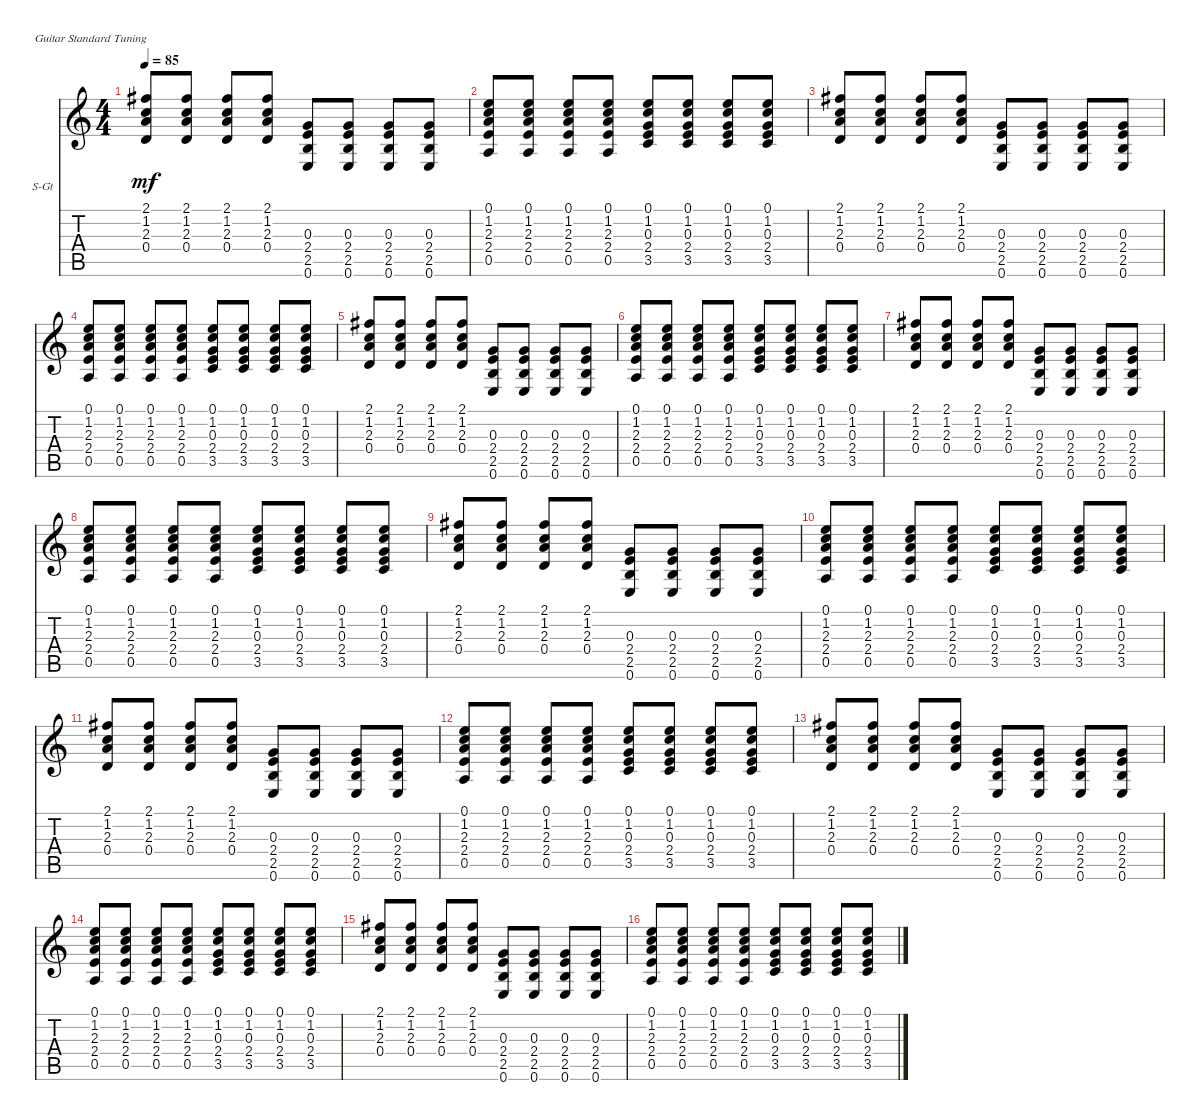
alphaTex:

\defaultSystemsLayout 4
\bracketExtendMode nobrackets
\firstSystemTrackNameOrientation horizontal
\otherSystemsTrackNameOrientation horizontal
\track ("Steel Guitar" "S-Gt") {instrument acousticguitarsteel}
\staff {score tabs}
\tuning (E4 B3 G3 D3 A2 E2)
\ts (4 4)
\tempo 85
\clef g2
\ks c
(0.4 2.3 1.2 2.1).8{dy mf} (0.4 2.3 1.2 2.1).8 (0.4 2.3 1.2 2.1).8 (0.4 2.3 1.2 2.1).8 (0.6 2.5 2.4 0.3).8 (0.6 2.5 2.4 0.3).8 (0.6 2.5 2.4 0.3).8 (0.6 2.5 2.4 0.3).8 |
(0.5 2.4 2.3 1.2 0.1).8 (0.5 2.4 2.3 1.2 0.1).8 (0.5 2.4 2.3 1.2 0.1).8 (0.5 2.4 2.3 1.2 0.1).8 (3.5 2.4 0.3 1.2 0.1).8 (3.5 2.4 0.3 1.2 0.1).8 (3.5 2.4 0.3 1.2 0.1).8 (3.5 2.4 0.3 1.2 0.1).8 |
(0.4 2.3 1.2 2.1).8 (0.4 2.3 1.2 2.1).8 (0.4 2.3 1.2 2.1).8 (0.4 2.3 1.2 2.1).8 (0.6 2.5 2.4 0.3).8 (0.6 2.5 2.4 0.3).8 (0.6 2.5 2.4 0.3).8 (0.6 2.5 2.4 0.3).8 |
(0.5 2.4 2.3 1.2 0.1).8 (0.5 2.4 2.3 1.2 0.1).8 (0.5 2.4 2.3 1.2 0.1).8 (0.5 2.4 2.3 1.2 0.1).8 (3.5 2.4 0.3 1.2 0.1).8 (3.5 2.4 0.3 1.2 0.1).8 (3.5 2.4 0.3 1.2 0.1).8 (3.5 2.4 0.3 1.2 0.1).8 |
(0.4 2.3 1.2 2.1).8 (0.4 2.3 1.2 2.1).8 (0.4 2.3 1.2 2.1).8 (0.4 2.3 1.2 2.1).8 (0.6 2.5 2.4 0.3).8 (0.6 2.5 2.4 0.3).8 (0.6 2.5 2.4 0.3).8 (0.6 2.5 2.4 0.3).8 |
(0.5 2.4 2.3 1.2 0.1).8 (0.5 2.4 2.3 1.2 0.1).8 (0.5 2.4 2.3 1.2 0.1).8 (0.5 2.4 2.3 1.2 0.1).8 (3.5 2.4 0.3 1.2 0.1).8 (3.5 2.4 0.3 1.2 0.1).8 (3.5 2.4 0.3 1.2 0.1).8 (3.5 2.4 0.3 1.2 0.1).8 |
(0.4 2.3 1.2 2.1).8 (0.4 2.3 1.2 2.1).8 (0.4 2.3 1.2 2.1).8 (0.4 2.3 1.2 2.1).8 (0.6 2.5 2.4 0.3).8 (0.6 2.5 2.4 0.3).8 (0.6 2.5 2.4 0.3).8 (0.6 2.5 2.4 0.3).8 |
(0.5 2.4 2.3 1.2 0.1).8 (0.5 2.4 2.3 1.2 0.1).8 (0.5 2.4 2.3 1.2 0.1).8 (0.5 2.4 2.3 1.2 0.1).8 (3.5 2.4 0.3 1.2 0.1).8 (3.5 2.4 0.3 1.2 0.1).8 (3.5 2.4 0.3 1.2 0.1).8 (3.5 2.4 0.3 1.2 0.1).8 |
(0.4 2.3 1.2 2.1).8 (0.4 2.3 1.2 2.1).8 (0.4 2.3 1.2 2.1).8 (0.4 2.3 1.2 2.1).8 (0.6 2.5 2.4 0.3).8 (0.6 2.5 2.4 0.3).8 (0.6 2.5 2.4 0.3).8 (0.6 2.5 2.4 0.3).8 |
(0.5 2.4 2.3 1.2 0.1).8 (0.5 2.4 2.3 1.2 0.1).8 (0.5 2.4 2.3 1.2 0.1).8 (0.5 2.4 2.3 1.2 0.1).8 (3.5 2.4 0.3 1.2 0.1).8 (3.5 2.4 0.3 1.2 0.1).8 (3.5 2.4 0.3 1.2 0.1).8 (3.5 2.4 0.3 1.2 0.1).8 |
(0.4 2.3 1.2 2.1).8 (0.4 2.3 1.2 2.1).8 (0.4 2.3 1.2 2.1).8 (0.4 2.3 1.2 2.1).8 (0.6 2.5 2.4 0.3).8 (0.6 2.5 2.4 0.3).8 (0.6 2.5 2.4 0.3).8 (0.6 2.5 2.4 0.3).8 |
(0.5 2.4 2.3 1.2 0.1).8 (0.5 2.4 2.3 1.2 0.1).8 (0.5 2.4 2.3 1.2 0.1).8 (0.5 2.4 2.3 1.2 0.1).8 (3.5 2.4 0.3 1.2 0.1).8 (3.5 2.4 0.3 1.2 0.1).8 (3.5 2.4 0.3 1.2 0.1).8 (3.5 2.4 0.3 1.2 0.1).8 |
(0.4 2.3 1.2 2.1).8 (0.4 2.3 1.2 2.1).8 (0.4 2.3 1.2 2.1).8 (0.4 2.3 1.2 2.1).8 (0.6 2.5 2.4 0.3).8 (0.6 2.5 2.4 0.3).8 (0.6 2.5 2.4 0.3).8 (0.6 2.5 2.4 0.3).8 |
(0.5 2.4 2.3 1.2 0.1).8 (0.5 2.4 2.3 1.2 0.1).8 (0.5 2.4 2.3 1.2 0.1).8 (0.5 2.4 2.3 1.2 0.1).8 (3.5 2.4 0.3 1.2 0.1).8 (3.5 2.4 0.3 1.2 0.1).8 (3.5 2.4 0.3 1.2 0.1).8 (3.5 2.4 0.3 1.2 0.1).8 |
(0.4 2.3 1.2 2.1).8 (0.4 2.3 1.2 2.1).8 (0.4 2.3 1.2 2.1).8 (0.4 2.3 1.2 2.1).8 (0.6 2.5 2.4 0.3).8 (0.6 2.5 2.4 0.3).8 (0.6 2.5 2.4 0.3).8 (0.6 2.5 2.4 0.3).8 |
(0.5 2.4 2.3 1.2 0.1).8 (0.5 2.4 2.3 1.2 0.1).8 (0.5 2.4 2.3 1.2 0.1).8 (0.5 2.4 2.3 1.2 0.1).8 (3.5 2.4 0.3 1.2 0.1).8 (3.5 2.4 0.3 1.2 0.1).8 (3.5 2.4 0.3 1.2 0.1).8 (3.5 2.4 0.3 1.2 0.1).8
